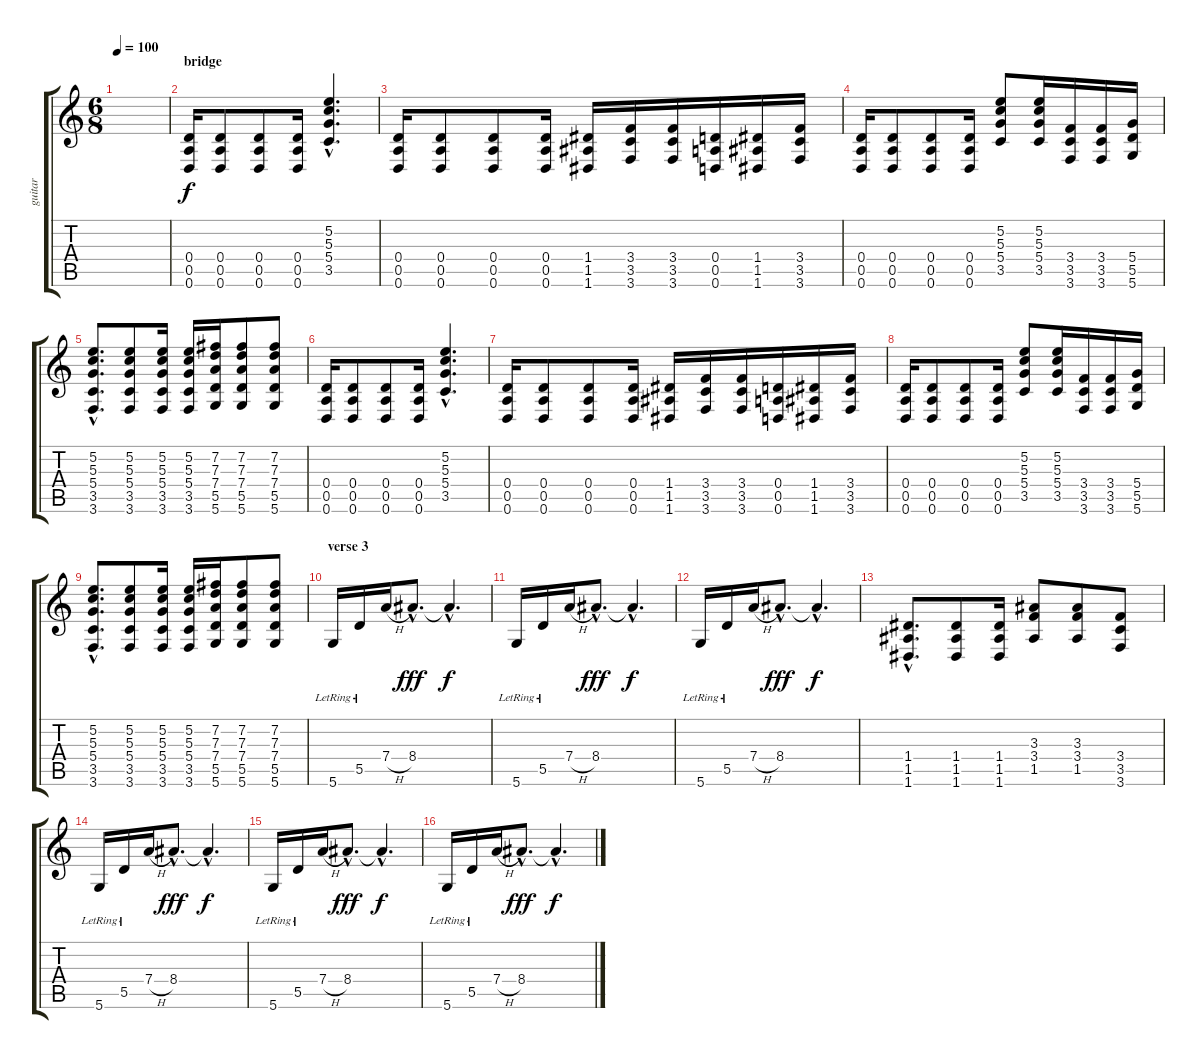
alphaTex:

\track ("guitar" "guitar") {instrument electricguitarclean}
\staff {score tabs}
\tuning (E4 B3 G3 D3 A2 D2) {hide}
\ts (6 8)
\tempo 100
\clef g2
\ks c
|
\section ("" "bridge")
(0.4 0.5 0.6).16{volume 10 instrument distortionguitar} (0.4 0.5 0.6).8 (0.4 0.5 0.6).8 (0.4 0.5 0.6).16 (5.2{hac} 5.3{hac} 5.4{hac} 3.5{hac}).4{d} |
(0.4 0.5 0.6).16 (0.4 0.5 0.6).8 (0.4 0.5 0.6).8 (0.4 0.5 0.6).16 (1.4 1.5 1.6).16 (3.4 3.5 3.6).16 (3.4 3.5 3.6).16 (0.4 0.5 0.6).16 (1.4 1.5 1.6).16 (3.4 3.5 3.6).16 |
(0.4 0.5 0.6).16 (0.4 0.5 0.6).8 (0.4 0.5 0.6).8 (0.4 0.5 0.6).16 (5.2 5.3 5.4 3.5).8 (5.2 5.3 5.4 3.5).16 (3.4 3.5 3.6).16 (3.4 3.5 3.6).16 (5.4 5.5 5.6).16 |
(5.2{hac} 5.3{hac} 5.4{hac} 3.5{hac} 3.6{hac}).8{d} (5.2 5.3 5.4 3.5 3.6).8 (5.2 5.3 5.4 3.5 3.6).16 (5.2 5.3 5.4 3.5 3.6).16 (7.2 7.3 7.4 5.5 5.6).16 (7.2 7.3 7.4 5.5 5.6).8 (7.2 7.3 7.4 5.5 5.6).8 |
(0.4 0.5 0.6).16 (0.4 0.5 0.6).8 (0.4 0.5 0.6).8 (0.4 0.5 0.6).16 (5.2{hac} 5.3{hac} 5.4{hac} 3.5{hac}).4{d} |
(0.4 0.5 0.6).16 (0.4 0.5 0.6).8 (0.4 0.5 0.6).8 (0.4 0.5 0.6).16 (1.4 1.5 1.6).16 (3.4 3.5 3.6).16 (3.4 3.5 3.6).16 (0.4 0.5 0.6).16 (1.4 1.5 1.6).16 (3.4 3.5 3.6).16 |
(0.4 0.5 0.6).16 (0.4 0.5 0.6).8 (0.4 0.5 0.6).8 (0.4 0.5 0.6).16 (5.2 5.3 5.4 3.5).8 (5.2 5.3 5.4 3.5).16 (3.4 3.5 3.6).16 (3.4 3.5 3.6).16 (5.4 5.5 5.6).16 |
(5.2{hac} 5.3{hac} 5.4{hac} 3.5{hac} 3.6{hac}).8{d} (5.2 5.3 5.4 3.5 3.6).8 (5.2 5.3 5.4 3.5 3.6).16 (5.2 5.3 5.4 3.5 3.6).16 (7.2 7.3 7.4 5.5 5.6).16 (7.2 7.3 7.4 5.5 5.6).8 (7.2 7.3 7.4 5.5 5.6).8 |
\section ("" "verse 3")
5.6{lr}.16{volume 12 instrument electricguitarclean} 5.5{lr}.16 7.4{h}.16 8.4{hac}.8{d dy fff} 8.4{hac t}.4{d dy f} |
5.6{lr}.16 5.5{lr}.16 7.4{h}.16 8.4{hac}.8{d dy fff} 8.4{hac t}.4{d dy f} |
5.6{lr}.16 5.5{lr}.16 7.4{h}.16 8.4{hac}.8{d dy fff} 8.4{hac t}.4{d dy f} |
(1.4{hac} 1.5{hac} 1.6{hac}).8{d} (1.4 1.5 1.6).8 (1.4 1.5 1.6).16 (3.3 3.4 1.5).8 (3.3 3.4 1.5).8 (3.4 3.5 3.6).8 |
5.6{lr}.16{volume 12 instrument electricguitarclean} 5.5{lr}.16 7.4{h}.16 8.4{hac}.8{d dy fff} 8.4{hac t}.4{d dy f} |
5.6{lr}.16 5.5{lr}.16 7.4{h}.16 8.4{hac}.8{d dy fff} 8.4{hac t}.4{d dy f} |
5.6{lr}.16 5.5{lr}.16 7.4{h}.16 8.4{hac}.8{d dy fff} 8.4{hac t}.4{d dy f}
